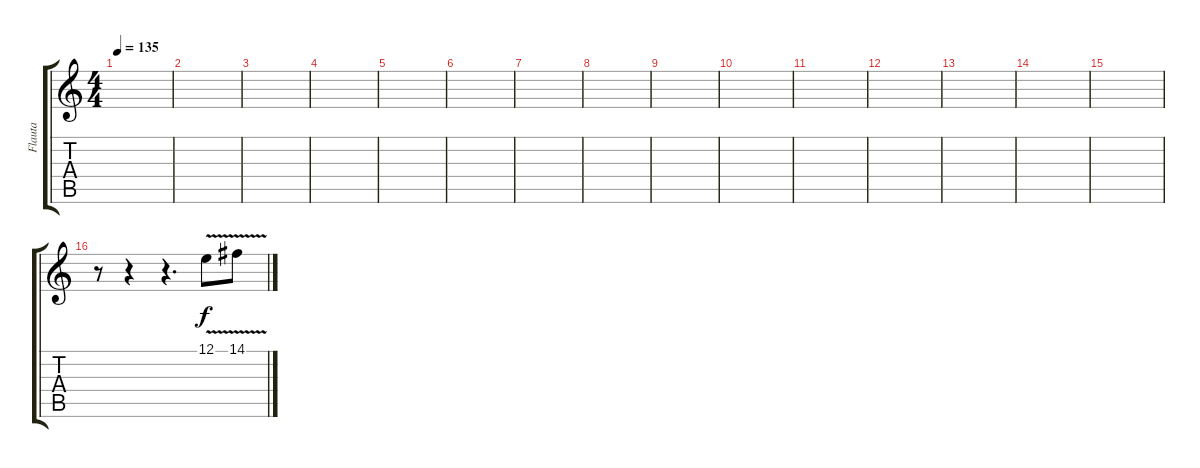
\track ("Flauta" "Flauta") {instrument flute}
\staff {score tabs}
\tuning (E4 B3 G3 D3 A2 E2) {hide}
\ts (4 4)
\tempo 135
\clef g2
\ks c
|
|
|
|
|
|
|
|
|
|
|
|
|
|
|
r.8 r.4 r.4{d} 12.1{v}.8 14.1{v}.8
